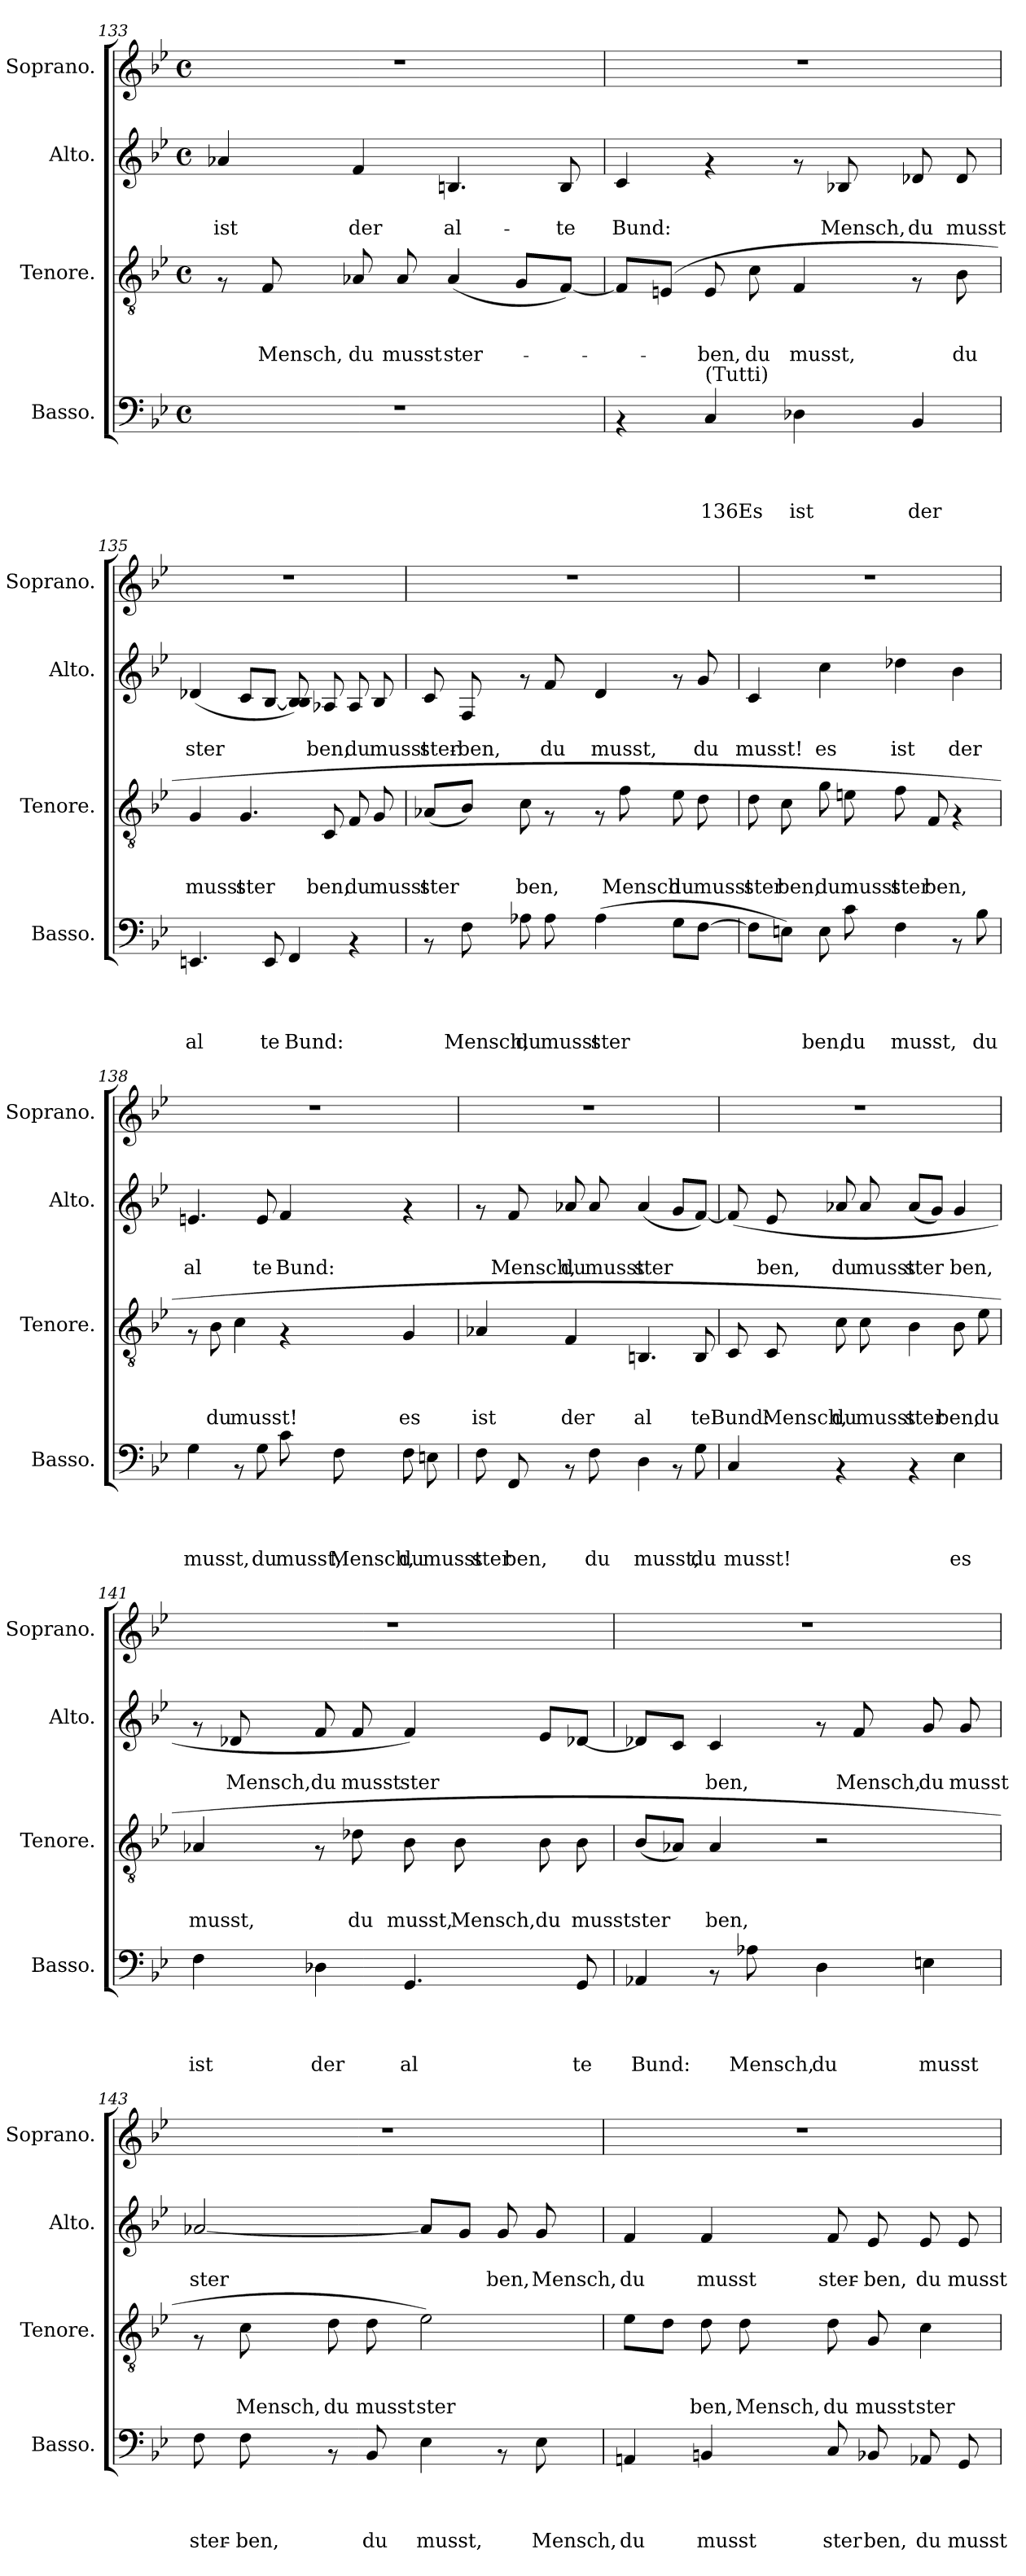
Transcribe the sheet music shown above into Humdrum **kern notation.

**kern	**text	**text	**text	**text	**kern	**text	**text	**text	**kern	**text	**text	**kern
*part4	*part4	*part4	*part4	*part4	*part3	*part3	*part3	*part3	*part2	*part2	*part2	*part1
*staff4	*staff4	*staff4	*staff4	*staff4	*staff3	*staff3	*staff3	*staff3	*staff2	*staff2	*staff2	*staff1
*I"Basso.	*	*	*	*	*I"Tenore.	*	*	*	*I"Alto.	*	*	*I"Soprano.
*I'Basso.	*	*	*	*	*I'Tenore.	*	*	*	*I'Alto.	*	*	*I'Soprano.
*clefF4	*	*	*	*	*clefGv2	*	*	*	*clefG2	*	*	*clefG2
*k[b-e-]	*	*	*	*	*k[b-e-]	*	*	*	*k[b-e-]	*	*	*k[b-e-]
*B-:	*	*	*	*	*B-:	*	*	*	*B-:	*	*	*B-:
*M4/4	*	*	*	*	*M4/4	*	*	*	*M4/4	*	*	*M4/4
*met(c)	*	*	*	*	*met(c)	*	*	*	*met(c)	*	*	*met(c)
=133	=133	=133	=133	=133	=133	=133	=133	=133	=133	=133	=133	=133
!	!	!	!	!	!	!	!	!	!	!	!LO:LY:b	!
1r	.	.	.	.	8rF	.	.	.	4a-X/	.	ist	1r
!	!	!	!	!	!	!	!	!LO:LY:b	!	!	!	!
.	.	.	.	.	8F/	.	.	Mensch,	.	.	.	.
!	!	!	!	!	!	!	!	!LO:LY:b	!	!	!LO:LY:b	!
.	.	.	.	.	8A-X/	.	.	du	4f/	.	der	.
!	!	!	!	!	!	!	!	!LO:LY:b	!	!	!	!
.	.	.	.	.	8A-/	.	.	musst	.	.	.	.
!	!	!	!	!	!	!	!	!LO:LY:b	!	!	!LO:LY:b	!
.	.	.	.	.	(<4A-/	.	.	ster-	4.Bn/	.	al-	.
.	.	.	.	.	8G/L	.	.	.	.	.	.	.
!	!	!	!	!	!	!	!	!	!	!	!LO:LY:b	!
.	.	.	.	.	[<8F/J)	.	.	.	8B/	.	-te	.
!!LO:LB:g=z
=134	=134	=134	=134	=134	=134	=134	=134	=134	=134	=134	=134	=134
!	!	!	!	!	!	!	!	!	!	!	!LO:LY:b	!
4rAA	.	.	.	.	8F/L]	.	.	.	4c/	.	Bund:	1r
.	.	.	.	.	(<8En/J	.	.	.	.	.	.	.
!LO:TX:a:t=(Tutti)	!	!	!	!	!	!	!	!	!	!	!	!
!	!	!	!	!LO:LY:b	!	!	!	!LO:LY:b	!	!	!	!
4C/	.	.	.	136Es	8E/	.	.	-ben,	4rf	.	.	.
!	!	!	!	!	!	!	!	!LO:LY:b	!	!	!	!
.	.	.	.	.	8c\	.	.	du	.	.	.	.
!	!	!	!	!LO:LY:b	!	!	!	!LO:LY:b	!	!	!	!
4D-X\	.	.	.	ist	4F/	.	.	musst,	8rf	.	.	.
!	!	!	!	!	!	!	!	!	!	!	!LO:LY:b	!
.	.	.	.	.	.	.	.	.	8B-X/	.	Mensch,	.
!	!	!	!	!LO:LY:b	!	!	!	!	!	!	!LO:LY:b	!
4BB-/	.	.	.	der	8rF	.	.	.	8d-X/	.	du	.
!	!	!	!	!	!	!	!	!LO:LY:b	!	!	!LO:LY:b	!
.	.	.	.	.	8B-\	.	.	du	8d-/	.	musst	.
=135	=135	=135	=135	=135	=135	=135	=135	=135	=135	=135	=135	=135
!	!	!	!	!LO:LY:b	!	!	!	!LO:LY:b	!	!	!LO:LY:b	!
4.EEn/	.	.	.	al	4G/	.	.	musst	(<4d-X/	.	ster	1r
!	!	!	!	!	!	!	!	!LO:LY:b	!	!	!	!
.	.	.	.	.	4.G/	.	.	ster	8c/L	.	.	.
!	!	!	!	!LO:LY:b	!	!	!	!	!	!	!	!
8EE/	.	.	.	te	.	.	.	.	[<8B-/J	.	.	.
!	!	!	!	!LO:LY:b	!	!	!	!	!	!	!	!
4FF/	.	.	.	Bund:	.	.	.	.	8B-/] 8B-/)	.	.	.
!	!	!	!	!	!	!	!	!LO:LY:b	!	!	!LO:LY:b	!
.	.	.	.	.	8C/	.	.	ben,	8A-X/	.	ben,	.
!	!	!	!	!	!	!	!	!LO:LY:b	!	!	!LO:LY:b	!
4rAA	.	.	.	.	8F/	.	.	du	8A-/	.	du	.
!	!	!	!	!	!	!	!	!LO:LY:b	!	!	!LO:LY:b	!
.	.	.	.	.	8G/	.	.	musst	8B-/	.	musst	.
!!LO:LB:g=z
=136	=136	=136	=136	=136	=136	=136	=136	=136	=136	=136	=136	=136
!	!	!	!	!	!	!	!	!LO:LY:b	!	!	!LO:LY:b	!
8rAA	.	.	.	.	(<8A-X/L	.	.	ster	8c/	.	ster-	1r
!	!	!	!	!LO:LY:b	!	!	!	!	!	!	!LO:LY:b	!
8F\	.	.	.	Mensch,	8B-/J)	.	.	.	8F/	.	-ben,	.
!	!	!	!	!LO:LY:b	!	!	!	!LO:LY:b	!	!	!	!
8A-X\	.	.	.	du	8c\	.	.	ben,	8rf	.	.	.
!	!	!	!	!LO:LY:b	!	!	!	!	!	!	!LO:LY:b	!
8A-\	.	.	.	musst	8rF	.	.	.	8f/	.	du	.
!	!	!	!	!LO:LY:b	!	!	!	!	!	!	!LO:LY:b	!
(>4A-\	.	.	.	ster	8rF	.	.	.	4d/	.	musst,	.
!	!	!	!	!	!	!	!	!LO:LY:b	!	!	!	!
.	.	.	.	.	8f\	.	.	Mensch	.	.	.	.
!	!	!	!	!	!	!	!	!LO:LY:b	!	!	!	!
8G\L	.	.	.	.	8e-\	.	.	du	8rf	.	.	.
!	!	!	!	!	!	!	!	!LO:LY:b	!	!	!LO:LY:b	!
[>8F\J	.	.	.	.	8d\	.	.	musst	8g/	.	du	.
=137	=137	=137	=137	=137	=137	=137	=137	=137	=137	=137	=137	=137
!	!	!	!	!	!	!	!	!LO:LY:b	!	!	!LO:LY:b	!
8F\L]	.	.	.	.	8d\	.	.	ster	4c/	.	musst!	1r
!	!	!	!	!	!	!	!	!LO:LY:b	!	!	!	!
8En\J)	.	.	.	.	8c\	.	.	ben,	.	.	.	.
!	!	!	!	!LO:LY:b	!	!	!	!LO:LY:b	!	!	!LO:LY:b	!
8E\	.	.	.	ben,	8g\	.	.	du	4cc\	.	es	.
!	!	!	!	!LO:LY:b	!	!	!	!LO:LY:b	!	!	!	!
8c\	.	.	.	du	8en\	.	.	musst	.	.	.	.
!	!	!	!	!LO:LY:b	!	!	!	!LO:LY:b	!	!	!LO:LY:b	!
4F\	.	.	.	musst,	8f\	.	.	ster	4dd-X\	.	ist	.
!	!	!	!	!	!	!	!	!LO:LY:b	!	!	!	!
.	.	.	.	.	8F/	.	.	ben,	.	.	.	.
!	!	!	!	!	!	!	!	!	!	!	!LO:LY:b	!
8rAA	.	.	.	.	4rF	.	.	.	4b-\	.	der	.
!	!	!	!	!LO:LY:b	!	!	!	!	!	!	!	!
8B-\	.	.	.	du	.	.	.	.	.	.	.	.
!!LO:PB:g=z
=138	=138	=138	=138	=138	=138	=138	=138	=138	=138	=138	=138	=138
!	!	!	!	!LO:LY:b	!	!	!	!	!	!	!LO:LY:b	!
4G\	.	.	.	musst,	8rF	.	.	.	4.en/	.	al	1r
!	!	!	!	!	!	!	!	!LO:LY:b	!	!	!	!
.	.	.	.	.	8B-\	.	.	du	.	.	.	.
!	!	!	!	!	!	!	!	!LO:LY:b	!	!	!	!
8rAA	.	.	.	.	4c\	.	.	musst!	.	.	.	.
!	!	!	!	!LO:LY:b	!	!	!	!	!	!	!LO:LY:b	!
8G\	.	.	.	du	.	.	.	.	8e/	.	te	.
!	!	!	!	!LO:LY:b	!	!	!	!	!	!	!LO:LY:b	!
8c\	.	.	.	musst,	4rF	.	.	.	4f/	.	Bund:	.
!	!	!	!	!LO:LY:b	!	!	!	!	!	!	!	!
8F\	.	.	.	Mensch,	.	.	.	.	.	.	.	.
!	!	!	!	!LO:LY:b	!	!	!	!LO:LY:b	!	!	!	!
8F\	.	.	.	du	4G/	.	.	es	4rf	.	.	.
!	!	!	!	!LO:LY:b	!	!	!	!	!	!	!	!
8En\	.	.	.	musst	.	.	.	.	.	.	.	.
=139	=139	=139	=139	=139	=139	=139	=139	=139	=139	=139	=139	=139
!	!	!	!	!LO:LY:b	!	!	!	!LO:LY:b	!	!	!	!
8F\	.	.	.	ster	4A-X/	.	.	ist	8rf	.	.	1r
!	!	!	!	!LO:LY:b	!	!	!	!	!	!	!LO:LY:b	!
8FF/	.	.	.	ben,	.	.	.	.	8f/	.	Mensch,	.
!	!	!	!	!	!	!	!	!LO:LY:b	!	!	!LO:LY:b	!
8rAA	.	.	.	.	4F/	.	.	der	8a-X/	.	du	.
!	!	!	!	!LO:LY:b	!	!	!	!	!	!	!LO:LY:b	!
8F\	.	.	.	du	.	.	.	.	8a-/	.	musst	.
!	!	!	!	!LO:LY:b	!	!	!	!LO:LY:b	!	!	!LO:LY:b	!
4D\	.	.	.	musst,	4.BBn/	.	.	al	(<4a-/	.	ster	.
8rAA	.	.	.	.	.	.	.	.	8g/L	.	.	.
!	!	!	!	!LO:LY:b	!	!	!	!LO:LY:b	!	!	!	!
8G\	.	.	.	du	8BB/	.	.	te	[>8f/J)	.	.	.
=140	=140	=140	=140	=140	=140	=140	=140	=140	=140	=140	=140	=140
!	!	!	!	!LO:LY:b	!	!	!	!LO:LY:b	!	!	!	!
4C/	.	.	.	musst!	8C/	.	.	Bund:	(<8f/]	.	.	1r
!	!	!	!	!	!	!	!	!LO:LY:b	!	!	!LO:LY:b	!
.	.	.	.	.	8C/	.	.	Mensch,	8e-/	.	ben,	.
!	!	!	!	!	!	!	!	!LO:LY:b	!	!	!LO:LY:b	!
4rAA	.	.	.	.	8c\	.	.	du	8a-X/	.	du	.
!	!	!	!	!	!	!	!	!LO:LY:b	!	!	!LO:LY:b	!
.	.	.	.	.	8c\	.	.	musst	8a-/	.	musst	.
!	!	!	!	!	!	!	!	!LO:LY:b	!	!	!LO:LY:b	!
4rAA	.	.	.	.	4B-\	.	.	ster	(<8a-/L	.	ster	.
.	.	.	.	.	.	.	.	.	8g/J)	.	.	.
!	!	!	!	!LO:LY:b	!	!	!	!LO:LY:b	!	!	!LO:LY:b	!
4E-\	.	.	.	es	8B-\	.	.	ben,	4g/	.	ben,	.
!	!	!	!	!	!	!	!	!LO:LY:b	!	!	!	!
.	.	.	.	.	8e-\	.	.	du	.	.	.	.
=141	=141	=141	=141	=141	=141	=141	=141	=141	=141	=141	=141	=141
!	!	!	!	!LO:LY:b	!	!	!	!LO:LY:b	!	!	!	!
4F\	.	.	.	ist	4A-X/	.	.	musst,	8rf	.	.	1r
!	!	!	!	!	!	!	!	!	!	!	!LO:LY:b	!
.	.	.	.	.	.	.	.	.	8d-X/	.	Mensch,	.
!	!	!	!	!LO:LY:b	!	!	!	!	!	!	!LO:LY:b	!
4D-X\	.	.	.	der	8rF	.	.	.	8f/	.	du	.
!	!	!	!	!	!	!	!	!LO:LY:b	!	!	!LO:LY:b	!
.	.	.	.	.	8d-X\	.	.	du	8f/	.	musst	.
!	!	!	!	!LO:LY:b	!	!	!	!LO:LY:b	!	!	!LO:LY:b	!
4.GG/	.	.	.	al	8B-\	.	.	musst,	4f/)	.	ster	.
!	!	!	!	!	!	!	!	!LO:LY:b	!	!	!	!
.	.	.	.	.	8B-\	.	.	Mensch,	.	.	.	.
!	!	!	!	!	!	!	!	!LO:LY:b	!	!	!	!
.	.	.	.	.	8B-\	.	.	du	8e-/L	.	.	.
!	!	!	!	!LO:LY:b	!	!	!	!LO:LY:b	!	!	!	!
8GG/	.	.	.	te	8B-\	.	.	musst	[<8d-X/J	.	.	.
!!LO:LB:g=z
=142	=142	=142	=142	=142	=142	=142	=142	=142	=142	=142	=142	=142
!	!	!	!	!LO:LY:b	!	!	!	!LO:LY:b	!	!	!	!
4AA-X/	.	.	.	Bund:	(<8B-/L	.	.	ster	8d-X/L]	.	.	1r
.	.	.	.	.	8A-X/J)	.	.	.	8c/J	.	.	.
!	!	!	!	!	!	!	!	!LO:LY:b	!	!	!LO:LY:b	!
8rAA	.	.	.	.	4A-/	.	.	ben,	4c/	.	ben,	.
!	!	!	!	!LO:LY:b	!	!	!	!	!	!	!	!
8A-X\	.	.	.	Mensch,	.	.	.	.	.	.	.	.
!	!	!	!	!LO:LY:b	!	!	!	!	!	!	!	!
4D\	.	.	.	du	2r	.	.	.	8rf	.	.	.
!	!	!	!	!	!	!	!	!	!	!	!LO:LY:b	!
.	.	.	.	.	.	.	.	.	8f/	.	Mensch,	.
!	!	!	!	!LO:LY:b	!	!	!	!	!	!	!LO:LY:b	!
4En\	.	.	.	musst	.	.	.	.	8g/	.	du	.
!	!	!	!	!	!	!	!	!	!	!	!LO:LY:b	!
.	.	.	.	.	.	.	.	.	8g/	.	musst	.
=143	=143	=143	=143	=143	=143	=143	=143	=143	=143	=143	=143	=143
!	!	!	!	!LO:LY:b	!	!	!	!	!	!	!LO:LY:b	!
8F\	.	.	.	ster-	8rF	.	.	.	[<2a-X/	.	ster	1r
!	!	!	!	!LO:LY:b	!	!	!	!LO:LY:b	!	!	!	!
8F\	.	.	.	-ben,	8c\	.	.	Mensch,	.	.	.	.
!	!	!	!	!	!	!	!	!LO:LY:b	!	!	!	!
8rAA	.	.	.	.	8d\	.	.	du	.	.	.	.
!	!	!	!	!LO:LY:b	!	!	!	!LO:LY:b	!	!	!	!
8BB-/	.	.	.	du	8d\	.	.	musst	.	.	.	.
!	!	!	!	!LO:LY:b	!	!	!	!LO:LY:b	!	!	!	!
4E-\	.	.	.	musst,	2e-\)	.	.	ster	8a-/L]	.	.	.
.	.	.	.	.	.	.	.	.	8g/J	.	.	.
!	!	!	!	!	!	!	!	!	!	!	!LO:LY:b	!
8rAA	.	.	.	.	.	.	.	.	8g/	.	ben,	.
!	!	!	!	!LO:LY:b	!	!	!	!	!	!	!LO:LY:b	!
8E-\	.	.	.	Mensch,	.	.	.	.	8g/	.	Mensch,	.
!!LO:LB:g=z
=144	=144	=144	=144	=144	=144	=144	=144	=144	=144	=144	=144	=144
!	!	!	!	!LO:LY:b	!	!	!	!	!	!	!LO:LY:b	!
4AAn/	.	.	.	du	8e-\L	.	.	.	4f/	.	du	1r
.	.	.	.	.	8d\J	.	.	.	.	.	.	.
!	!	!	!	!LO:LY:b	!	!	!	!LO:LY:b	!	!	!LO:LY:b	!
4BBn/	.	.	.	musst	8d\	.	.	ben,	4f/	.	musst	.
!	!	!	!	!	!	!	!	!LO:LY:b	!	!	!	!
.	.	.	.	.	8d\	.	.	Mensch,	.	.	.	.
!	!	!	!	!LO:LY:b	!	!	!	!LO:LY:b	!	!	!LO:LY:b	!
8C/	.	.	.	ster	8d\	.	.	du	8f/	.	ster-	.
!	!	!	!	!LO:LY:b	!	!	!	!LO:LY:b	!	!	!LO:LY:b	!
8BB-X/	.	.	.	ben,	8G/	.	.	musst	8e-/	.	-ben,	.
!	!	!	!	!LO:LY:b	!	!	!	!LO:LY:b	!	!	!LO:LY:b	!
8AA-X/	.	.	.	du	4c\	.	.	ster	8e-/	.	du	.
!	!	!	!	!LO:LY:b	!	!	!	!	!	!	!LO:LY:b	!
8GG/	.	.	.	musst	.	.	.	.	8e-/	.	musst	.
=	=	=	=	=	=	=	=	=	=	=	=	=
*-	*-	*-	*-	*-	*-	*-	*-	*-	*-	*-	*-	*-
